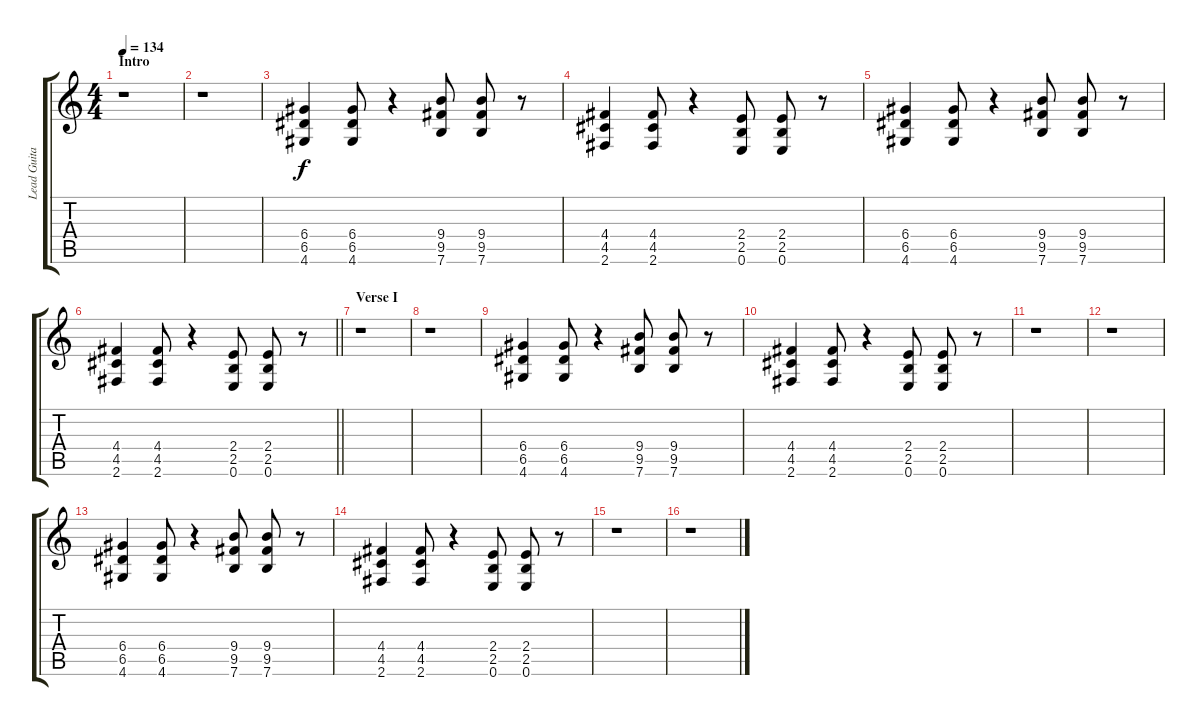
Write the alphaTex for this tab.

\track ("Lead Guitar" "Lead Guita") {instrument distortionguitar}
\staff {score tabs}
\tuning (E4 B3 G3 D3 A2 E2) {hide}
\ts (4 4)
\section ("" "Intro")
\tempo 134
\clef g2
\ks c
r.1{dy f instrument distortionguitar} |
r.1 |
(6.4 6.5 4.6).4 (6.4 6.5 4.6).8 r.4 (9.4 9.5 7.6).8 (9.4 9.5 7.6).8 r.8 |
(4.4 4.5 2.6).4 (4.4 4.5 2.6).8 r.4 (2.4 2.5 0.6).8 (2.4 2.5 0.6).8 r.8 |
(6.4 6.5 4.6).4 (6.4 6.5 4.6).8 r.4 (9.4 9.5 7.6).8 (9.4 9.5 7.6).8 r.8 |
\barLineRight lightlight
(4.4 4.5 2.6).4 (4.4 4.5 2.6).8 r.4 (2.4 2.5 0.6).8 (2.4 2.5 0.6).8 r.8 |
\section ("" "Verse I")
r.1 |
r.1 |
(6.4 6.5 4.6).4 (6.4 6.5 4.6).8 r.4 (9.4 9.5 7.6).8 (9.4 9.5 7.6).8 r.8 |
(4.4 4.5 2.6).4 (4.4 4.5 2.6).8 r.4 (2.4 2.5 0.6).8 (2.4 2.5 0.6).8 r.8 |
r.1 |
r.1 |
(6.4 6.5 4.6).4 (6.4 6.5 4.6).8 r.4 (9.4 9.5 7.6).8 (9.4 9.5 7.6).8 r.8 |
(4.4 4.5 2.6).4 (4.4 4.5 2.6).8 r.4 (2.4 2.5 0.6).8 (2.4 2.5 0.6).8 r.8 |
r.1 |
r.1
